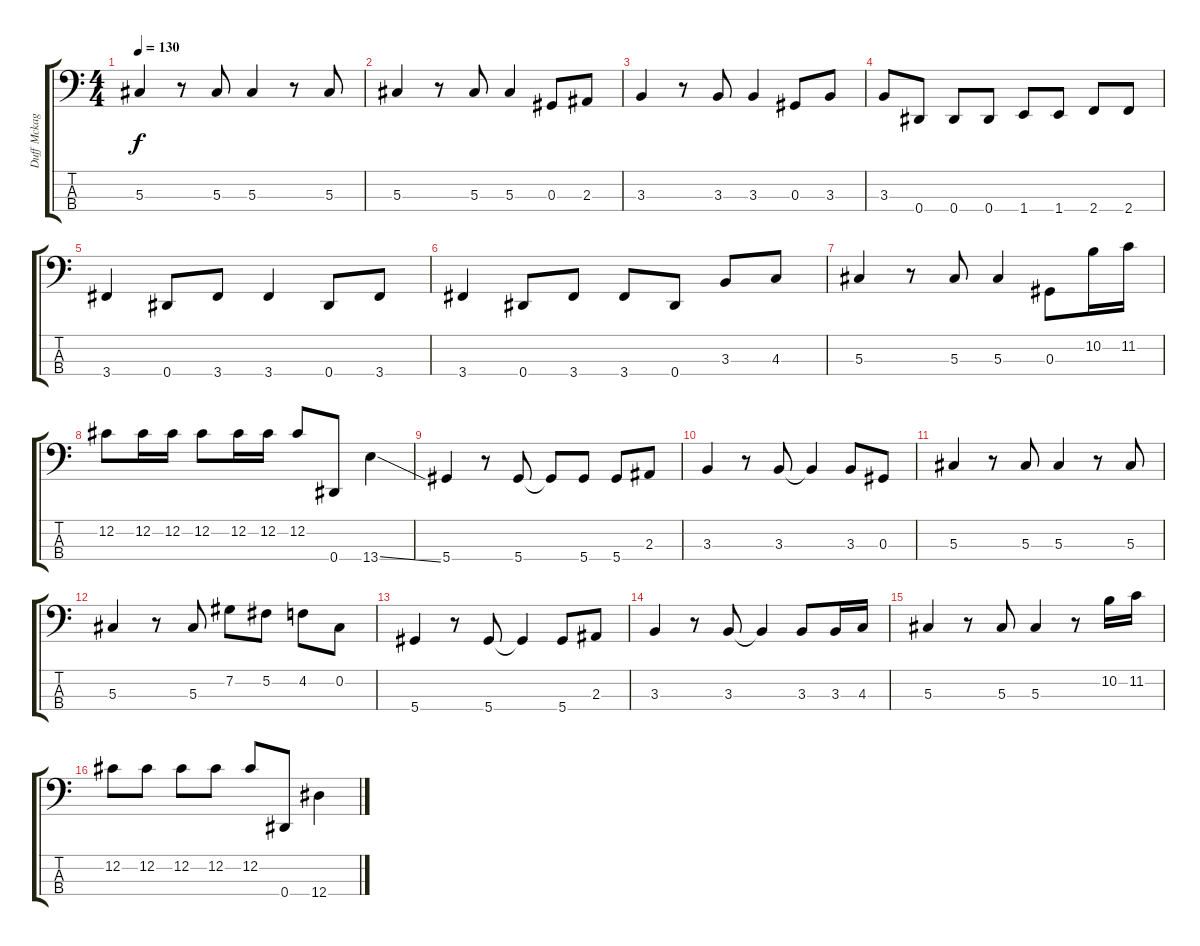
\track ("Duff Mckagan" "Duff Mckag") {instrument electricbassfinger}
\staff {score tabs}
\tuning (Gb2 Db2 Ab1 Eb1) {hide}
\ts (4 4)
\tempo 130
\clef f4
\ks c
5.3.4{dy f} r.8 5.3.8 5.3.4 r.8 5.3.8 |
5.3.4 r.8 5.3.8 5.3.4 0.3.8 2.3.8 |
3.3.4 r.8 3.3.8 3.3.4 0.3.8 3.3.8 |
3.3.8 0.4.8 0.4.8 0.4.8 1.4.8 1.4.8 2.4.8 2.4.8 |
3.4.4 0.4.8 3.4.8 3.4.4 0.4.8 3.4.8 |
3.4.4 0.4.8 3.4.8 3.4.8 0.4.8 3.3.8 4.3.8 |
5.3.4 r.8 5.3.8 5.3.4 0.3.8 10.2.16 11.2.16 |
12.2.8 12.2.16 12.2.16 12.2.8 12.2.16 12.2.16 12.2.8 0.4.8 13.4{ss}.4 |
5.4.4 r.8 5.4.8 5.4{t}.8 5.4.8 5.4.8 2.3.8 |
3.3.4 r.8 3.3.8 3.3{t}.4 3.3.8 0.3.8 |
5.3.4 r.8 5.3.8 5.3.4 r.8 5.3.8 |
5.3.4 r.8 5.3.8 7.2.8 5.2.8 4.2.8 0.2.8 |
5.4.4 r.8 5.4.8 5.4{t}.4 5.4.8 2.3.8 |
3.3.4 r.8 3.3.8 3.3{t}.4 3.3.8 3.3.16 4.3.16 |
5.3.4 r.8 5.3.8 5.3.4 r.8 10.2.16 11.2.16 |
12.2.8 12.2.8 12.2.8 12.2.8 12.2.8 0.4.8 12.4.4
